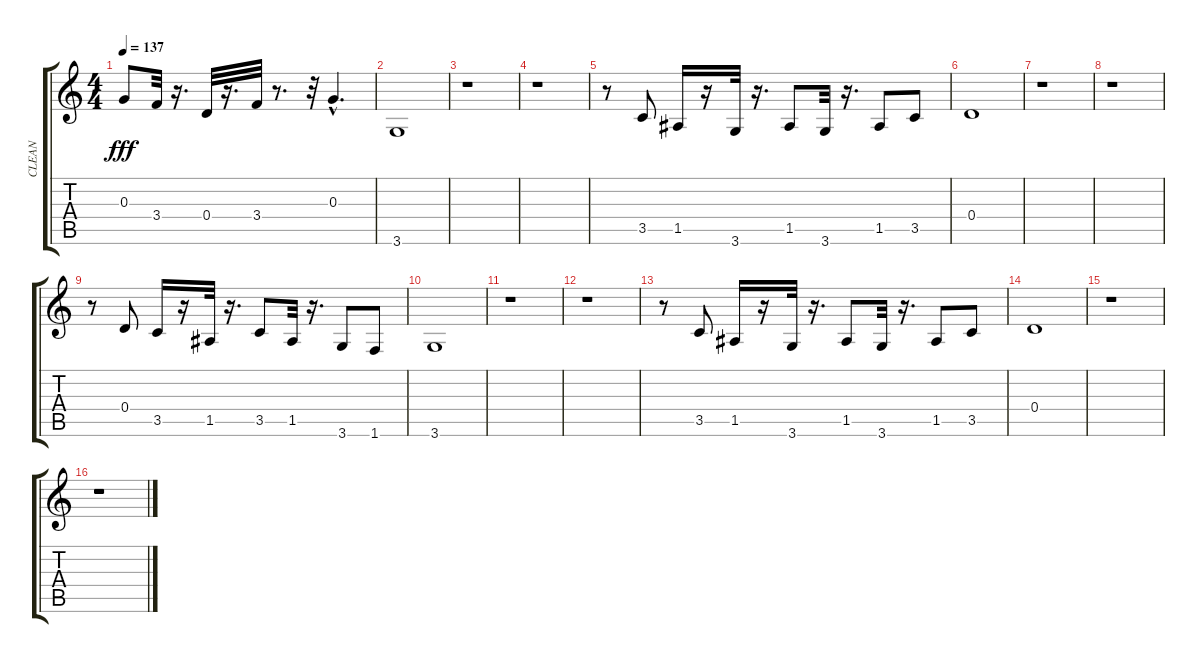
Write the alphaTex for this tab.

\track ("CLEAN" "CLEAN") {instrument electricguitarclean}
\staff {score tabs}
\tuning (E4 B3 G3 D3 A2 E2) {hide}
\ts (4 4)
\tempo 137
\clef g2
\ks c
0.3.8{dy fff} 3.4.32 r.16{d} 0.4.32 r.16{d} 3.4.32 r.8{d} r.32 0.3{hac}.4{d} |
3.6.1 |
r.1 |
r.1 |
r.8 3.5.8 1.5.16 r.16 3.6.32 r.16{d} 1.5.8 3.6.32 r.16{d} 1.5.8 3.5.8 |
0.4.1 |
r.1 |
r.1 |
r.8 0.4.8 3.5.16 r.16 1.5.32 r.16{d} 3.5.8 1.5.32 r.16{d} 3.6.8 1.6.8 |
3.6.1 |
r.1 |
r.1 |
r.8 3.5.8 1.5.16 r.16 3.6.32 r.16{d} 1.5.8 3.6.32 r.16{d} 1.5.8 3.5.8 |
0.4.1 |
r.1 |
r.1
